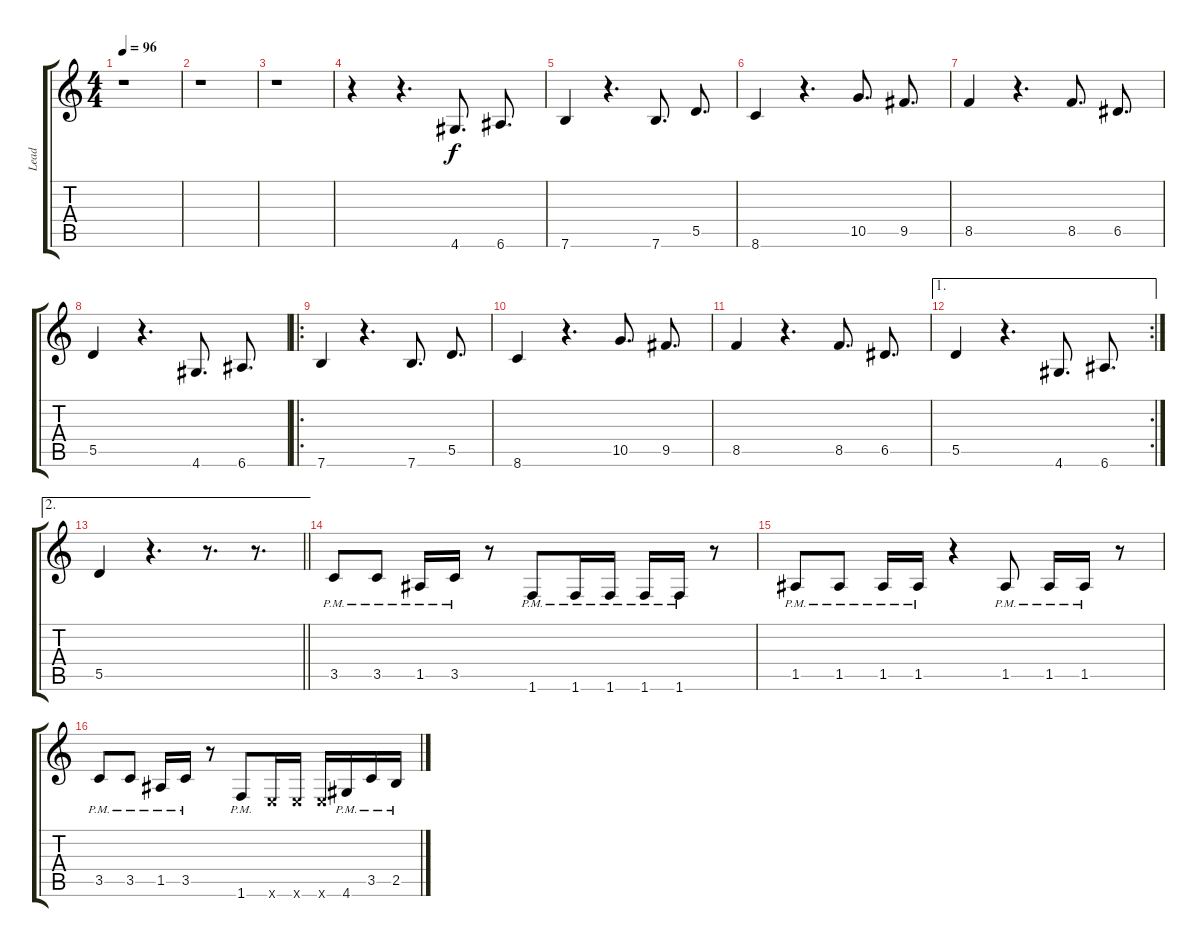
\track ("Lead" "Lead") {instrument overdrivenguitar}
\staff {score tabs}
\tuning (E4 B3 G3 D3 A2 E2) {hide}
\ts (4 4)
\tempo 96
\clef g2
\ks c
r.1{dy f instrument overdrivenguitar} |
r.1 |
r.1 |
r.4 r.4{d} 4.6.8{d} 6.6.8{d} |
7.6.4 r.4{d} 7.6.8{d} 5.5.8{d} |
8.6.4 r.4{d} 10.5.8{d} 9.5.8{d} |
8.5.4 r.4{d} 8.5.8{d} 6.5.8{d} |
5.5.4 r.4{d} 4.6.8{d} 6.6.8{d} |
\ro
7.6.4 r.4{d} 7.6.8{d} 5.5.8{d} |
8.6.4 r.4{d} 10.5.8{d} 9.5.8{d} |
8.5.4 r.4{d} 8.5.8{d} 6.5.8{d} |
\ae 1
\rc 2
5.5.4 r.4{d} 4.6.8{d} 6.6.8{d} |
\ae 2
\barLineRight lightlight
5.5.4 r.4{d} r.8{d} r.8{d} |
3.5{pm}.8{instrument overdrivenguitar} 3.5{pm}.8 1.5{pm}.16 3.5{pm}.16 r.8 1.6{pm}.8 1.6{pm}.16 1.6{pm}.16 1.6{pm}.16 1.6{pm}.16 r.8 |
1.5{pm}.8 1.5{pm}.8 1.5{pm}.16 1.5{pm}.16 r.4 1.5{pm}.8 1.5{pm}.16 1.5{pm}.16 r.8 |
3.5{pm}.8 3.5{pm}.8 1.5{pm}.16 3.5{pm}.16 r.8 1.6{pm}.8 0.6{x}.16 0.6{x}.16 0.6{x}.16 4.6{pm}.16 3.5{pm}.16 2.5{pm}.16
